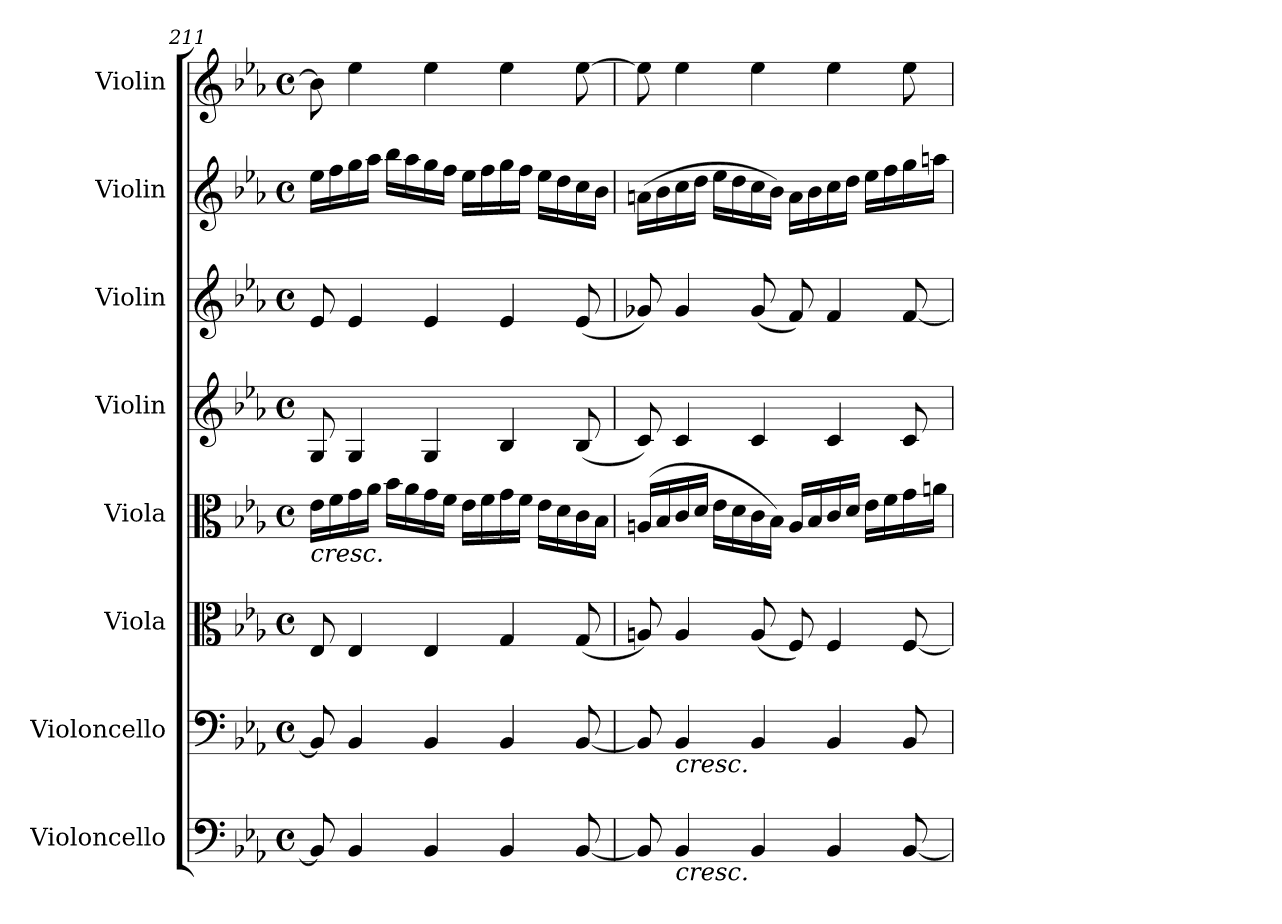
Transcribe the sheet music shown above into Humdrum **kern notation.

**kern	**kern	**kern	**kern	**kern	**kern	**kern	**kern
*part8	*part7	*part6	*part5	*part4	*part3	*part2	*part1
*staff8	*staff7	*staff6	*staff5	*staff4	*staff3	*staff2	*staff1
*I"Violoncello	*I"Violoncello	*I"Viola	*I"Viola	*I"Violin	*I"Violin	*I"Violin	*I"Violin
*I'Vc.	*I'Vc.	*I'Vla.	*I'Vla.	*I'Vln.	*I'Vln.	*I'Vln.	*I'Vln.
*clefF4	*clefF4	*clefC3	*clefC3	*clefG2	*clefG2	*clefG2	*clefG2
*k[b-e-a-]	*k[b-e-a-]	*k[b-e-a-]	*k[b-e-a-]	*k[b-e-a-]	*k[b-e-a-]	*k[b-e-a-]	*k[b-e-a-]
*M4/4	*M4/4	*M4/4	*M4/4	*M4/4	*M4/4	*M4/4	*M4/4
*met(c)	*met(c)	*met(c)	*met(c)	*met(c)	*met(c)	*met(c)	*met(c)
=211	=211	=211	=211	=211	=211	=211	=211
!	!	!	!LO:TX:b:i:t=cresc.	!	!	!	!
8BB-/]	8BB-/]	8E-/	16e-\LL	8G/	8e-/	16ee-\LL	8b-\]
.	.	.	16f\	.	.	16ff\	.
4BB-/	4BB-/	4E-/	16g\	4G/	4e-/	16gg\	4ee-\
.	.	.	16a-\JJ	.	.	16aa-\JJ	.
.	.	.	16b-\LL	.	.	16bb-\LL	.
.	.	.	16a-\	.	.	16aa-\	.
4BB-/	4BB-/	4E-/	16g\	4G/	4e-/	16gg\	4ee-\
.	.	.	16f\JJ	.	.	16ff\JJ	.
.	.	.	16e-\LL	.	.	16ee-\LL	.
.	.	.	16f\	.	.	16ff\	.
4BB-/	4BB-/	4G/	16g\	4B-/	4e-/	16gg\	4ee-\
.	.	.	16f\JJ	.	.	16ff\JJ	.
.	.	.	16e-\LL	.	.	16ee-\LL	.
.	.	.	16d\	.	.	16dd\	.
[8BB-/	[8BB-/	(<8G/	16c\	(<8B-/	(<8e-/	16cc\	[8ee-\
.	.	.	16B-\JJ	.	.	16b-\JJ	.
=212	=212	=212	=212	=212	=212	=212	=212
8BB-/]	8BB-/]	8An/)	(>16An/LL	8c/)	8g-X/)	(>16an\LL	8ee-\]
.	.	.	16B-/	.	.	16b-\	.
!	!LO:TX:b:i:t=cresc.	!	!	!	!	!	!
!LO:TX:b:i:t=cresc.	!	!	!	!	!	!	!
4BB-/	4BB-/	4A/	16c/	4c/	4g-/	16cc\	4ee-\
.	.	.	16d/JJ	.	.	16dd\JJ	.
.	.	.	16e-\LL	.	.	16ee-\LL	.
.	.	.	16d\	.	.	16dd\	.
4BB-/	4BB-/	(<8A/	16c\	4c/	(<8g-/	16cc\	4ee-\
.	.	.	16B-\JJ)	.	.	16b-\JJ)	.
.	.	8F/)	16A/LL	.	8f/)	16a\LL	.
.	.	.	16B-/	.	.	16b-\	.
4BB-/	4BB-/	4F/	16c/	4c/	4f/	16cc\	4ee-\
.	.	.	16d/JJ	.	.	16dd\JJ	.
.	.	.	16e-\LL	.	.	16ee-\LL	.
.	.	.	16f\	.	.	16ff\	.
[8BB-/	8BB-/	[8F/	16g\	8c/	[8f/	16gg\	8ee-\
.	.	.	16an\JJ	.	.	16aan\JJ	.
=	=	=	=	=	=	=	=
*-	*-	*-	*-	*-	*-	*-	*-
